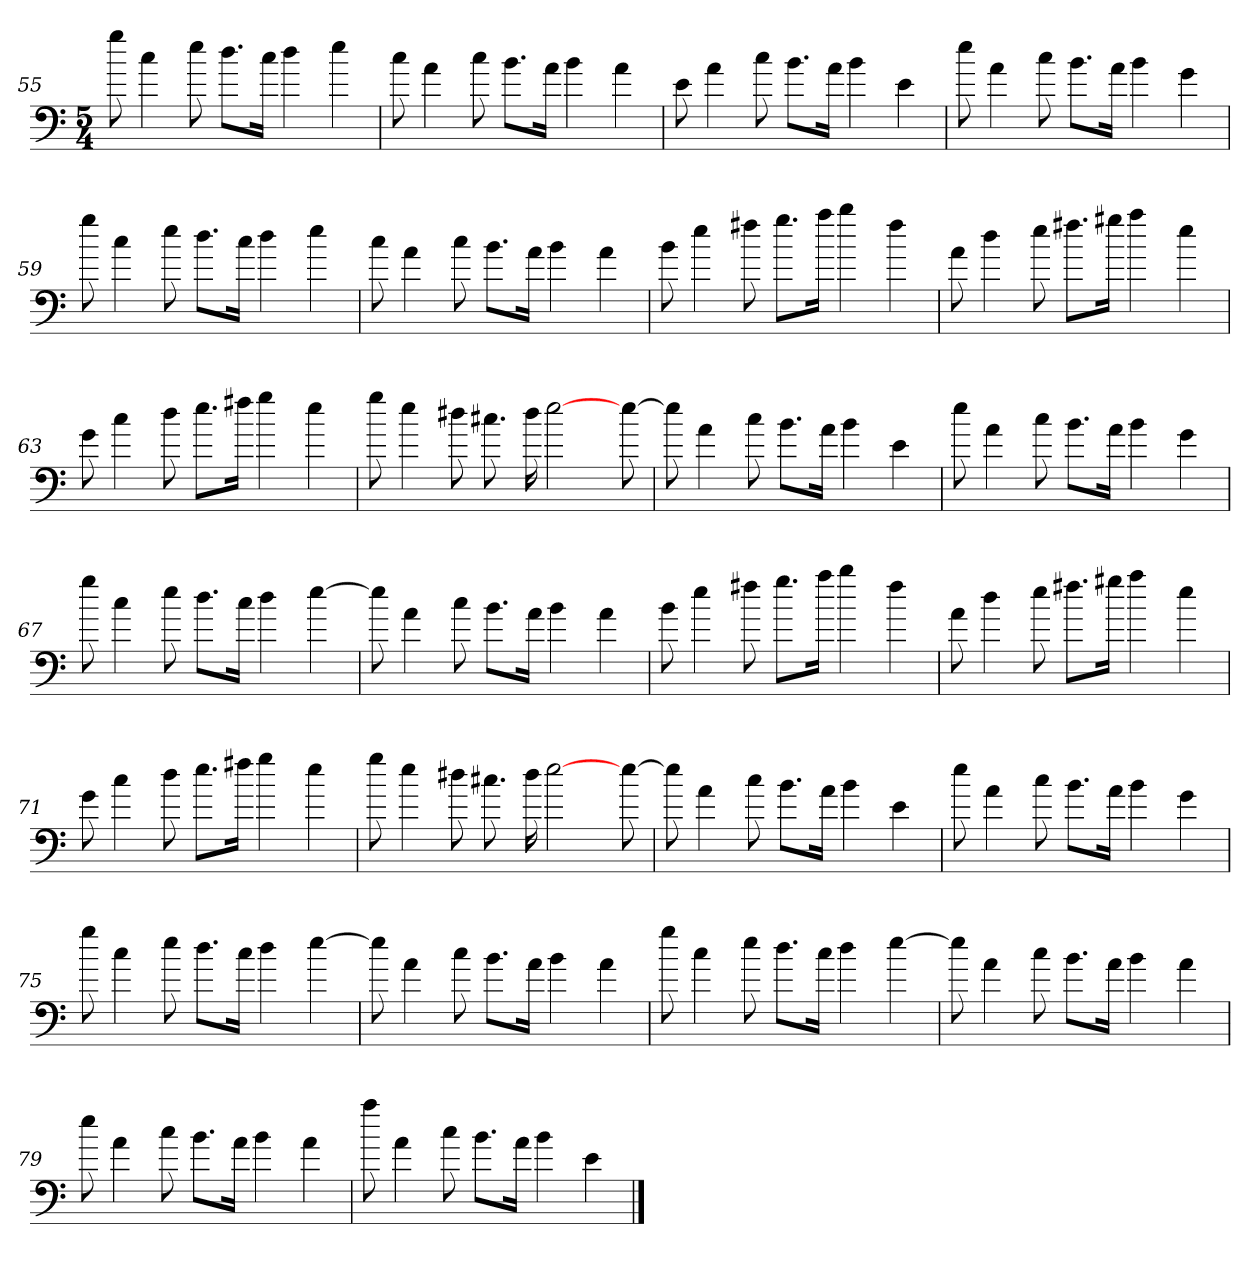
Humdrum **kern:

**kern
*part1
*staff1
*clefF4
*k[]
*C:
*M5/4
=55
8gg
4cc
8ee
8.dd\L
16cc\Jk
4dd
4ee
=56
8cc
4a
8cc
8.b\L
16a\Jk
4b
4a
=57
8e
4a
8cc
8.b\L
16a\Jk
4b
4e
=58
8ee
4a
8cc
8.b\L
16a\Jk
4b
4g
=59
8gg
4cc
8ee
8.dd\L
16cc\Jk
4dd
4ee
=60
8cc
4a
8cc
8.b\L
16a\Jk
4b
4a
=61
8b
4ee
8ff#X
8.gg\L
16aa\Jk
4bb
4ff#
=62
8a
4dd
8ee
8.ff#X\L
16gg#X\Jk
4aa
4ee
=63
8g
4cc
8dd
8.ee\L
16ff#X\Jk
4gg
4ee
=64
8gg
4ee
8dd#X
8.cc#X
16dd#
[2ee
[8ee
=65
8ee]
4a
8cc
8.b\L
16a\Jk
4b
4e
=66
8ee
4a
8cc
8.b\L
16a\Jk
4b
4g
=67
8gg
4cc
8ee
8.dd\L
16cc\Jk
4dd
[4ee
=68
8ee]
4a
8cc
8.b\L
16a\Jk
4b
4a
=69
8b
4ee
8ff#X
8.gg\L
16aa\Jk
4bb
4ff#
=70
8a
4dd
8ee
8.ff#X\L
16gg#X\Jk
4aa
4ee
=71
8g
4cc
8dd
8.ee\L
16ff#X\Jk
4gg
4ee
=72
8gg
4ee
8dd#X
8.cc#X
16dd#
[2ee
[8ee
=73
8ee]
4a
8cc
8.b\L
16a\Jk
4b
4e
=74
8ee
4a
8cc
8.b\L
16a\Jk
4b
4g
=75
8gg
4cc
8ee
8.dd\L
16cc\Jk
4dd
[4ee
=76
8ee]
4a
8cc
8.b\L
16a\Jk
4b
4a
=77
8gg
4cc
8ee
8.dd\L
16cc\Jk
4dd
[4ee
=78
8ee]
4a
8cc
8.b\L
16a\Jk
4b
4a
=79
8ee
4a
8cc
8.b\L
16a\Jk
4b
4a
=80
8aa
4a
8cc
8.b\L
16a\Jk
4b
4e
==
*-
